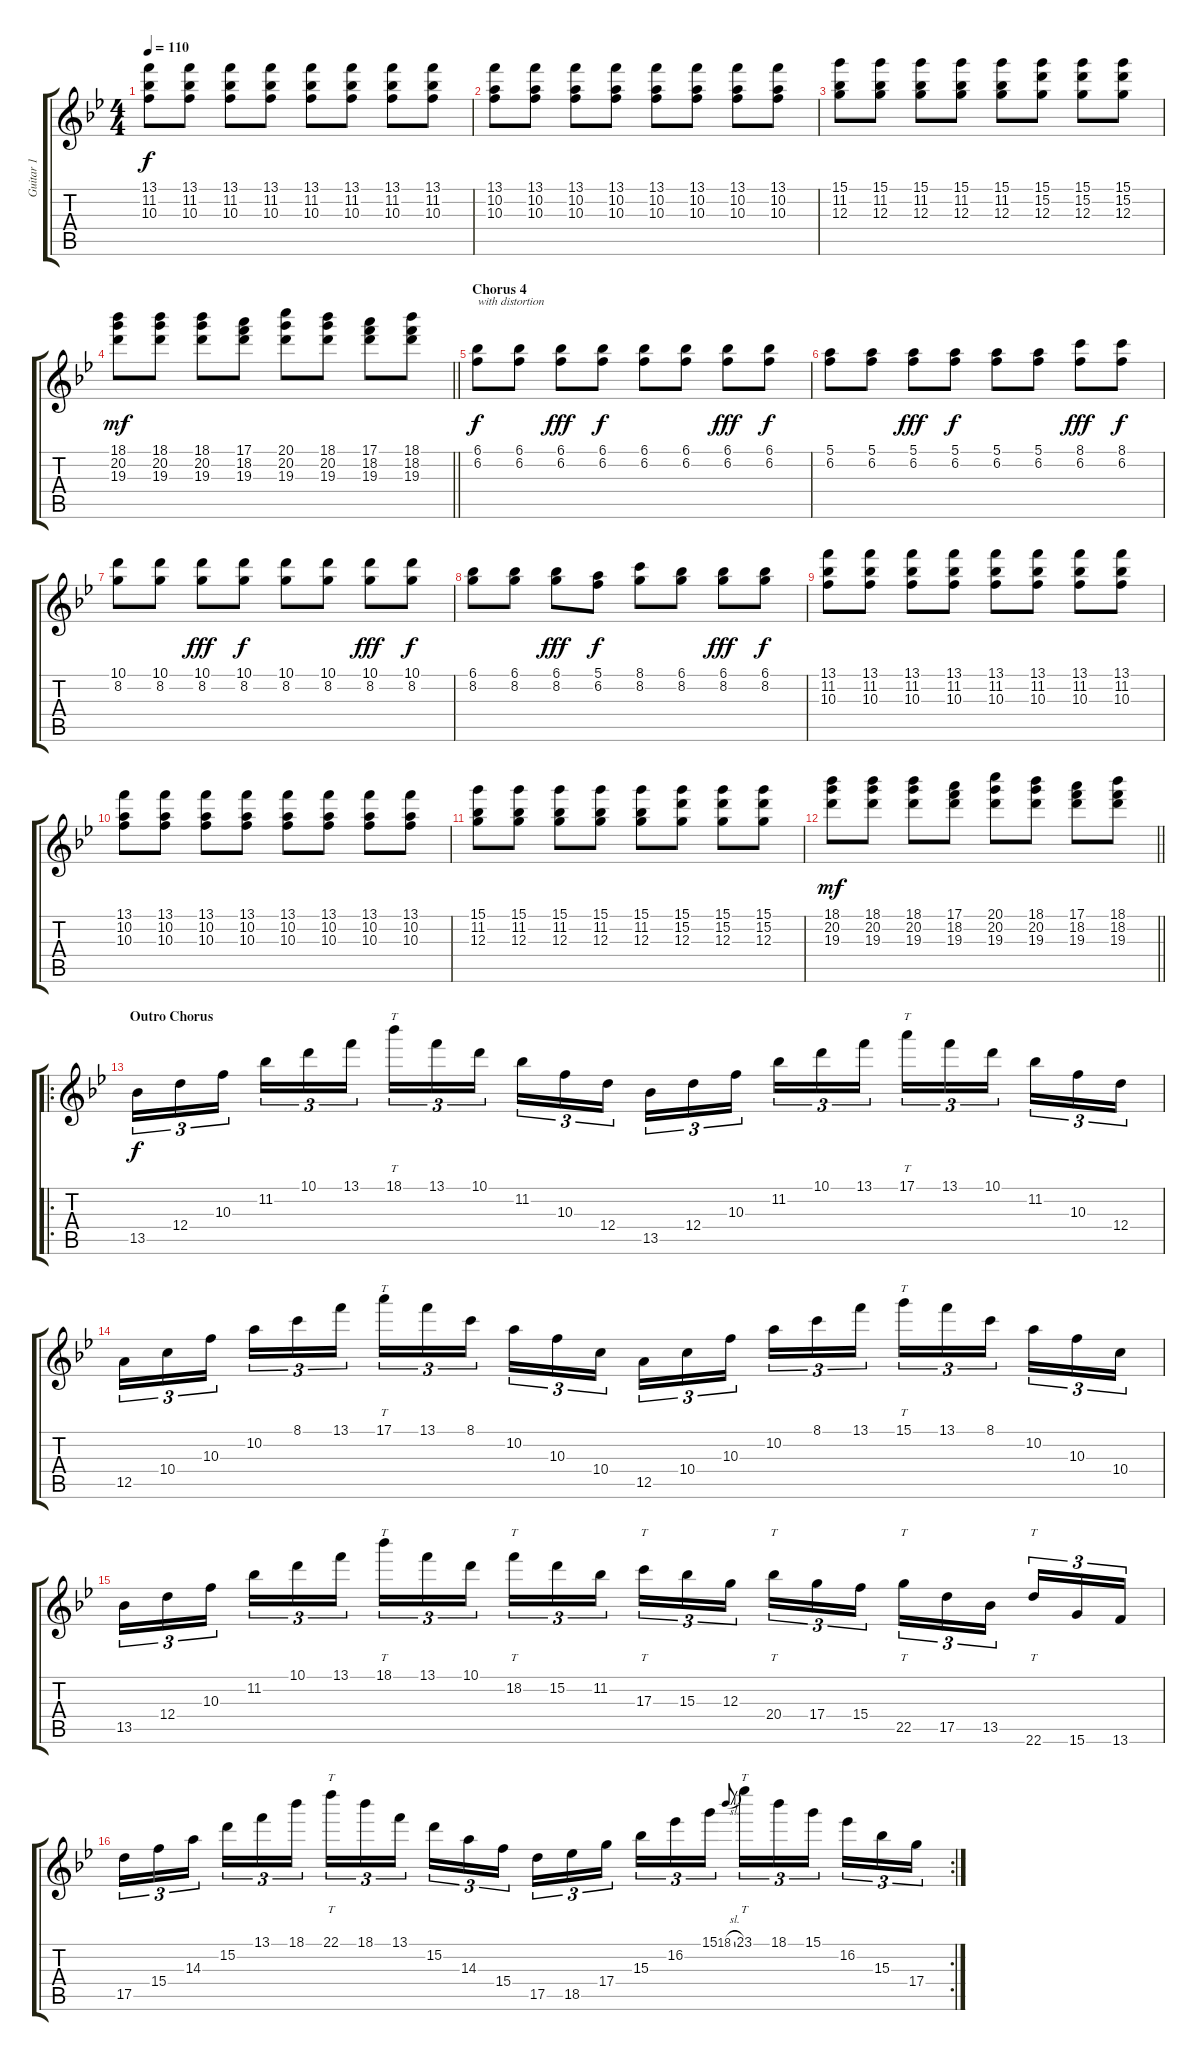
\track ("Guitar 1" "Guitar 1") {instrument electricguitarjazz}
\staff {score tabs}
\tuning (E4 B3 G3 D3 A2 E2) {hide}
\ts (4 4)
\tempo 110
\clef g2
\ks bb
(13.1 11.2 10.3).8{dy f} (13.1 11.2 10.3).8 (13.1 11.2 10.3).8 (13.1 11.2 10.3).8 (13.1 11.2 10.3).8 (13.1 11.2 10.3).8 (13.1 11.2 10.3).8 (13.1 11.2 10.3).8 |
(13.1 10.2 10.3).8 (13.1 10.2 10.3).8 (13.1 10.2 10.3).8 (13.1 10.2 10.3).8 (13.1 10.2 10.3).8 (13.1 10.2 10.3).8 (13.1 10.2 10.3).8 (13.1 10.2 10.3).8 |
(15.1 11.2 12.3).8 (15.1 11.2 12.3).8 (15.1 11.2 12.3).8 (15.1 11.2 12.3).8 (15.1 11.2 12.3).8 (15.1 15.2 12.3).8 (15.1 15.2 12.3).8 (15.1 15.2 12.3).8 |
\barLineRight lightlight
(18.1 20.2 19.3).8{dy mf} (18.1 20.2 19.3).8 (18.1 20.2 19.3).8 (17.1 18.2 19.3).8 (20.1 20.2 19.3).8 (18.1 20.2 19.3).8 (17.1 18.2 19.3).8 (18.1 18.2 19.3).8 |
\section ("" "Chorus 4")
(6.1 6.2).8{txt "with distortion" dy f volume 11 instrument distortionguitar} (6.1 6.2).8 (6.1 6.2).8{dy fff} (6.1 6.2).8{dy f} (6.1 6.2).8 (6.1 6.2).8 (6.1 6.2).8{dy fff} (6.1 6.2).8{dy f} |
(5.1 6.2).8 (5.1 6.2).8 (5.1 6.2).8{dy fff} (5.1 6.2).8{dy f} (5.1 6.2).8 (5.1 6.2).8 (8.1 6.2).8{dy fff} (8.1 6.2).8{dy f} |
(10.1 8.2).8 (10.1 8.2).8 (10.1 8.2).8{dy fff} (10.1 8.2).8{dy f} (10.1 8.2).8 (10.1 8.2).8 (10.1 8.2).8{dy fff} (10.1 8.2).8{dy f} |
(6.1 8.2).8 (6.1 8.2).8 (6.1 8.2).8{dy fff} (5.1 6.2).8{dy f} (8.1 8.2).8 (6.1 8.2).8 (6.1 8.2).8{dy fff} (6.1 8.2).8{dy f} |
(13.1 11.2 10.3).8 (13.1 11.2 10.3).8 (13.1 11.2 10.3).8 (13.1 11.2 10.3).8 (13.1 11.2 10.3).8 (13.1 11.2 10.3).8 (13.1 11.2 10.3).8 (13.1 11.2 10.3).8 |
(13.1 10.2 10.3).8 (13.1 10.2 10.3).8 (13.1 10.2 10.3).8 (13.1 10.2 10.3).8 (13.1 10.2 10.3).8 (13.1 10.2 10.3).8 (13.1 10.2 10.3).8 (13.1 10.2 10.3).8 |
(15.1 11.2 12.3).8 (15.1 11.2 12.3).8 (15.1 11.2 12.3).8 (15.1 11.2 12.3).8 (15.1 11.2 12.3).8 (15.1 15.2 12.3).8 (15.1 15.2 12.3).8 (15.1 15.2 12.3).8 |
\barLineRight lightlight
(18.1 20.2 19.3).8{dy mf} (18.1 20.2 19.3).8 (18.1 20.2 19.3).8 (17.1 18.2 19.3).8 (20.1 20.2 19.3).8 (18.1 20.2 19.3).8 (17.1 18.2 19.3).8 (18.1 18.2 19.3).8 |
\ro
\section ("" "Outro Chorus")
13.5.16{tu (3 2) dy f volume 12} 12.4.16{tu (3 2)} 10.3.16{tu (3 2) beam splitsecondary} 11.2.16{tu (3 2)} 10.1.16{tu (3 2)} 13.1.16{tu (3 2)} 18.1.16{tt tu (3 2)} 13.1.16{tu (3 2)} 10.1.16{tu (3 2) beam splitsecondary} 11.2.16{tu (3 2)} 10.3.16{tu (3 2)} 12.4.16{tu (3 2)} 13.5.16{tu (3 2)} 12.4.16{tu (3 2)} 10.3.16{tu (3 2) beam splitsecondary} 11.2.16{tu (3 2)} 10.1.16{tu (3 2)} 13.1.16{tu (3 2)} 17.1.16{tt tu (3 2)} 13.1.16{tu (3 2)} 10.1.16{tu (3 2) beam splitsecondary} 11.2.16{tu (3 2)} 10.3.16{tu (3 2)} 12.4.16{tu (3 2)} |
12.5.16{tu (3 2)} 10.4.16{tu (3 2)} 10.3.16{tu (3 2) beam splitsecondary} 10.2.16{tu (3 2)} 8.1.16{tu (3 2)} 13.1.16{tu (3 2)} 17.1.16{tt tu (3 2)} 13.1.16{tu (3 2)} 8.1.16{tu (3 2) beam splitsecondary} 10.2.16{tu (3 2)} 10.3.16{tu (3 2)} 10.4.16{tu (3 2)} 12.5.16{tu (3 2)} 10.4.16{tu (3 2)} 10.3.16{tu (3 2) beam splitsecondary} 10.2.16{tu (3 2)} 8.1.16{tu (3 2)} 13.1.16{tu (3 2)} 15.1.16{tt tu (3 2)} 13.1.16{tu (3 2)} 8.1.16{tu (3 2) beam splitsecondary} 10.2.16{tu (3 2)} 10.3.16{tu (3 2)} 10.4.16{tu (3 2)} |
13.5.16{tu (3 2)} 12.4.16{tu (3 2)} 10.3.16{tu (3 2) beam splitsecondary} 11.2.16{tu (3 2)} 10.1.16{tu (3 2)} 13.1.16{tu (3 2)} 18.1.16{tt tu (3 2)} 13.1.16{tu (3 2)} 10.1.16{tu (3 2) beam splitsecondary} 18.2.16{tt tu (3 2)} 15.2.16{tu (3 2)} 11.2.16{tu (3 2)} 17.3.16{tt tu (3 2)} 15.3.16{tu (3 2)} 12.3.16{tu (3 2) beam splitsecondary} 20.4.16{tt tu (3 2)} 17.4.16{tu (3 2)} 15.4.16{tu (3 2)} 22.5.16{tt tu (3 2)} 17.5.16{tu (3 2)} 13.5.16{tu (3 2) beam splitsecondary} 22.6.16{tt tu (3 2)} 15.6.16{tu (3 2)} 13.6.16{tu (3 2)} |
\rc 2
17.5.16{tu (3 2)} 15.4.16{tu (3 2)} 14.3.16{tu (3 2) beam splitsecondary} 15.2.16{tu (3 2)} 13.1.16{tu (3 2)} 18.1.16{tu (3 2)} 22.1.16{tt tu (3 2)} 18.1.16{tu (3 2)} 13.1.16{tu (3 2) beam splitsecondary} 15.2.16{tu (3 2)} 14.3.16{tu (3 2)} 15.4.16{tu (3 2)} 17.5.16{tu (3 2)} 18.5.16{tu (3 2)} 17.4.16{tu (3 2) beam splitsecondary} 15.3.16{tu (3 2)} 16.2.16{tu (3 2)} 15.1.16{tu (3 2)} 18.1{sl}.8{gr onbeat} 23.1.16{tt tu (3 2)} 18.1.16{tu (3 2)} 15.1.16{tu (3 2) beam splitsecondary} 16.2.16{tu (3 2)} 15.3.16{tu (3 2)} 17.4.16{tu (3 2)}
